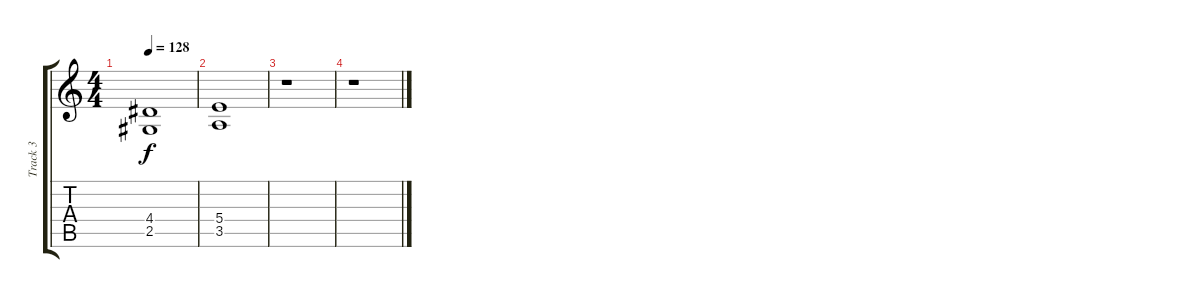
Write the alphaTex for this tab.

\track ("Track 3" "Track 3") {instrument distortionguitar}
\staff {score tabs}
\tuning (Db4 Ab3 E3 B2 Gb2 Db2) {hide}
\ts (4 4)
\tempo 128
\clef g2
\ks c
(4.4 2.5).1{dy f} |
(5.4 3.5).1 |
r.1 |
r.1
